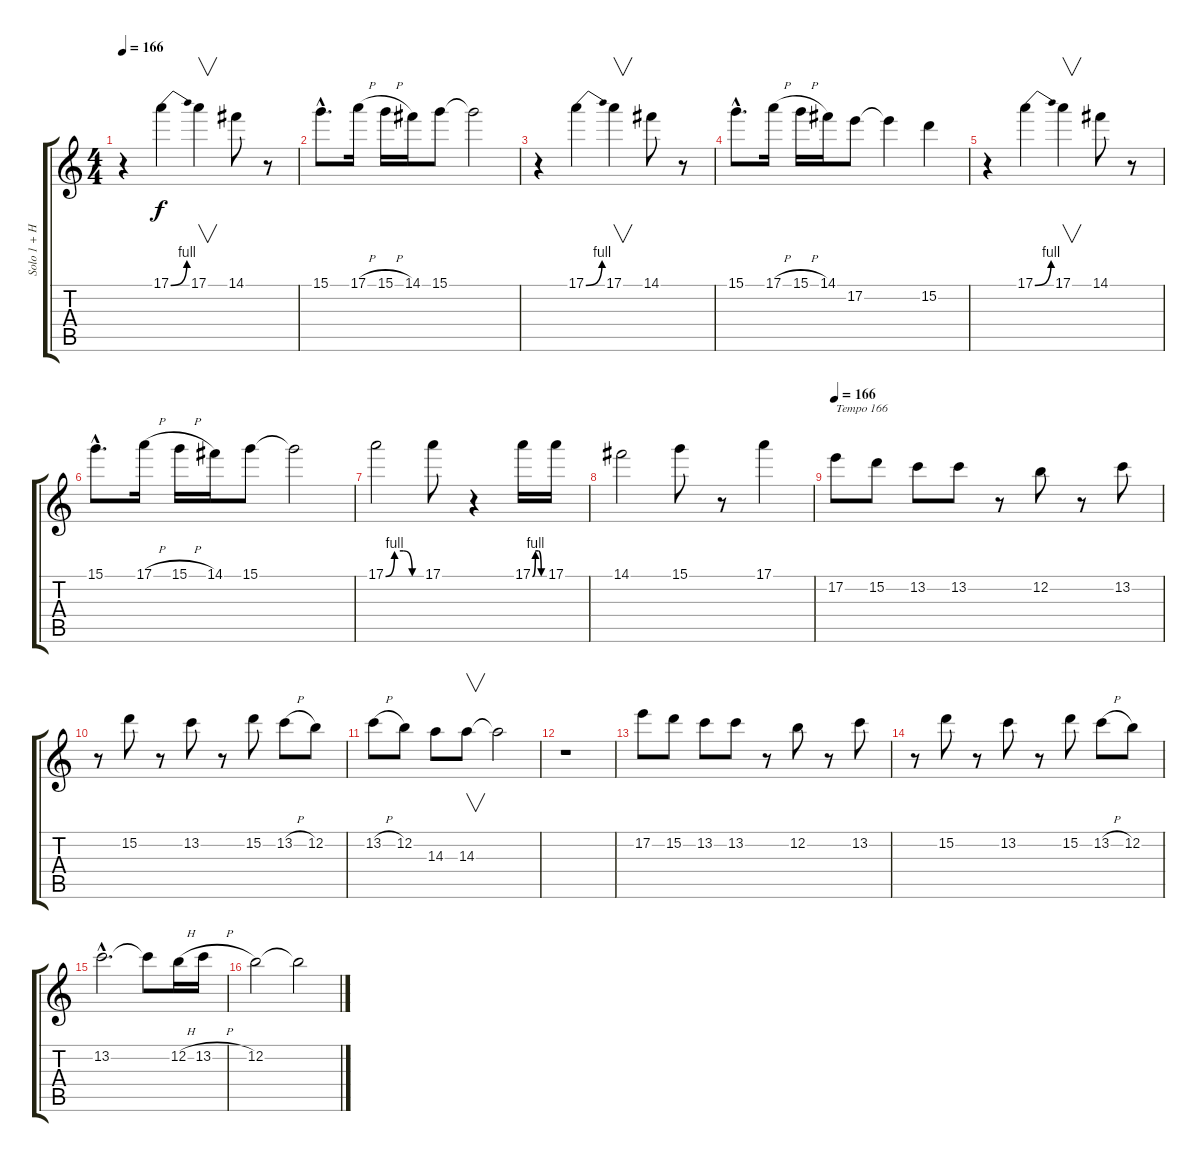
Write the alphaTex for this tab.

\track ("Solo 1 + Harmonisé" "Solo 1 + H") {instrument distortionguitar}
\staff {score tabs}
\tuning (E4 B3 G3 D3 A2 E2) {hide}
\ts (4 4)
\tempo 166
\clef g2
\ks c
r.4{dy f} 17.1{be (bend 0 0 60 4)}.4 17.1.4{v} 14.1.8 r.8 |
15.1{hac}.8{d} 17.1{h}.16 15.1{h}.16 14.1.16 15.1.8 15.1{t}.2 |
r.4 17.1{be (bend 0 0 60 4)}.4 17.1.4{v} 14.1.8 r.8 |
15.1{hac}.8{d} 17.1{h}.16 15.1{h}.16 14.1.16 17.2.8 17.2{t}.4 15.2.4 |
r.4 17.1{be (bend 0 0 60 4)}.4 17.1.4{v} 14.1.8 r.8 |
15.1{hac}.8{d} 17.1{h}.16 15.1{h}.16 14.1.16 15.1.8 15.1{t}.2 |
17.1{be (custom 0 0 15 4 30 4 45 0 60 0)}.2 17.1.8 r.4 17.1{be (custom 0 0 15 4 30 4 45 0 60 0)}.16 17.1.16 |
14.1.2 15.1.8 r.8 17.1.4 |
\tempo 166
17.2.8{txt "Tempo 166"} 15.2.8 13.2.8 13.2.8 r.8 12.2.8 r.8 13.2.8 |
r.8 15.2.8 r.8 13.2.8 r.8 15.2.8 13.2{h}.8 12.2.8 |
13.2{h}.8 12.2.8 14.3.8 14.3.8{v} 14.3{t}.2 |
r.1 |
17.2.8 15.2.8 13.2.8 13.2.8 r.8 12.2.8 r.8 13.2.8 |
r.8 15.2.8 r.8 13.2.8 r.8 15.2.8 13.2{h}.8 12.2.8 |
13.2{hac}.2{d} 13.2{t}.8 12.2{h}.16 13.2{h}.16 |
12.2.2 12.2{t}.2
